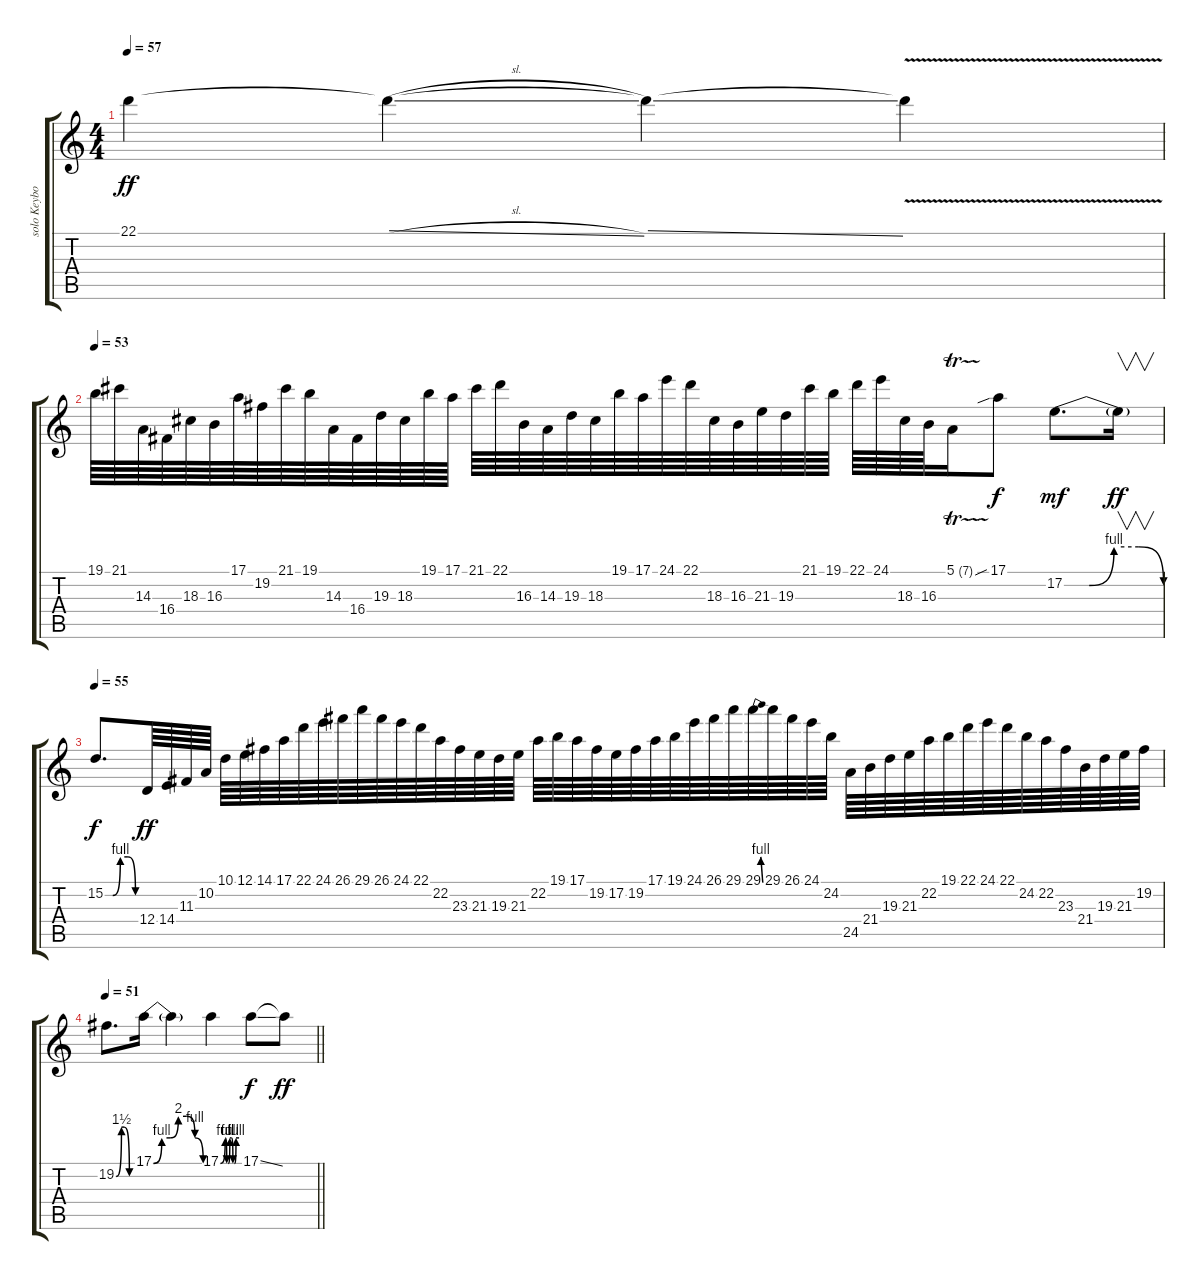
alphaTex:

\track ("solo Keyboard and Guitar" "solo Keybo") {instrument lead8bassandlead}
\staff {score tabs}
\tuning (E4 B3 G3 D3 A2 E2) {hide}
\ts (4 4)
\tempo 57
\clef g2
\ks c
22.1.4{dy ff} 22.1{sl t}.4 22.1{ss t}.4 22.1{v t}.4 |
\tempo 53
19.1.64{instrument lead1square} 21.1.64 14.3.64 16.4.64 18.3.64 16.3.64 17.1.64 19.2.64 21.1.64 19.1.64 14.3.64 16.4.64 19.3.64 18.3.64 19.1.64 17.1.64 21.1.64 22.1.64 16.3.64 14.3.64 19.3.64 18.3.64 19.1.64 17.1.64 24.1.64 22.1.64 18.3.64 16.3.64 21.3.64 19.3.64 21.1.64 19.1.64 22.1.64 24.1.64 18.3.64 16.3.64 5.1{tr (7 64)}.16 17.1{sib}.8{dy f} 17.2{be (custom 0 0 15 0 30 4 45 4 60 0)}.8{d dy mf} 17.2{t}.16{v dy ff} |
\tempo 55
15.2{be (custom 0 0 15 0 30 4 45 4 60 0)}.8{d dy f} 12.4.64{dy ff} 14.4.64 11.3.64 10.2.64 10.1.64 12.1.64 14.1.64 17.1.64 22.1.64 24.1.64 26.1.64 29.1.64 26.1.64 24.1.64 22.1.64 22.2.64 23.3.64 21.3.64 19.3.64 21.3.64 22.2.64 19.1.64 17.1.64 19.2.64 17.2.64 19.2.64 17.1.64 19.1.64 24.1.64 26.1.64 29.1.64 29.1{be (bend 0 0 60 4)}.64 29.1.64 26.1.64 24.1.64 24.2.64 24.5.64 21.4.64 19.3.64 21.3.64 22.2.64 19.1.64 22.1.64 24.1.64 22.1.64 24.2.64 22.2.64 23.3.64 21.4.64 19.3.64 21.3.64 19.2.64 |
\tempo 51
\barLineRight lightlight
19.2{be (custom 0 0 20 6 30 6 50 0 60 0)}.8{d} 17.1{be (custom 0 0 10 4 20 4 30 8 40 8 50 4 60 0)}.16 17.1{t}.4 17.1{be (custom 0 0 15 4 20 0 25 0 30 4 35 4 40 0 45 0 50 4 60 4)}.4 17.1{ss}.8{dy f} 17.1{t}.8{dy ff}
